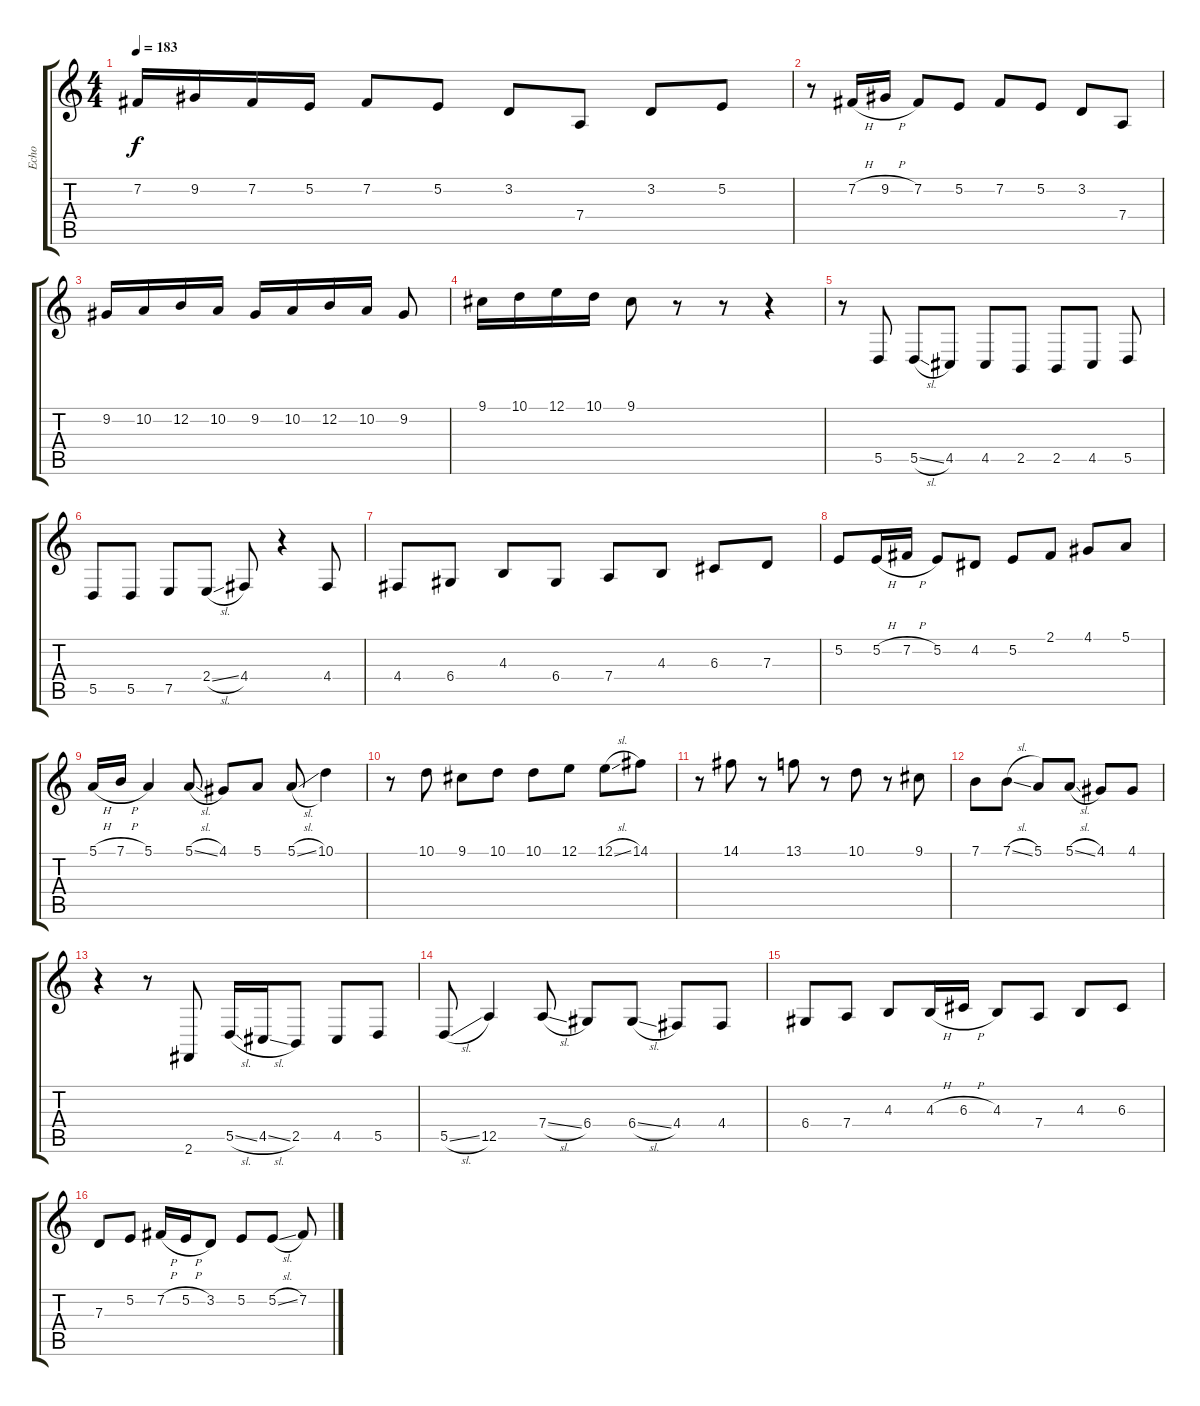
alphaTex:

\track ("Echo" "Echo") {instrument fx4atmosphere}
\staff {score tabs}
\tuning (E4 B3 G3 D3 A2 E2) {hide}
\ts (4 4)
\tempo 183
\clef g2
\ks c
7.2.16{dy f} 9.2.16 7.2.16 5.2.16 7.2.8 5.2.8 3.2.8 7.4.8 3.2.8 5.2.8 |
r.8 7.2{h}.16 9.2{h}.16 7.2.8 5.2.8 7.2.8 5.2.8 3.2.8 7.4.8 |
9.2.16 10.2.16 12.2.16 10.2.16 9.2.16 10.2.16 12.2.16 10.2.16 9.2.8 |
9.1.16 10.1.16 12.1.16 10.1.16 9.1.8 r.8 r.8 r.4 |
r.8 5.5.8 5.5{sl}.8 4.5.8 4.5.8 2.5.8 2.5.8 4.5.8 5.5.8 |
5.5.8 5.5.8 7.5.8 2.4{sl}.8 4.4.8 r.4 4.4.8 |
4.4.8 6.4.8 4.3.8 6.4.8 7.4.8 4.3.8 6.3.8 7.3.8 |
5.2.8 5.2{h}.16 7.2{h}.16 5.2.8 4.2.8 5.2.8 2.1.8 4.1.8 5.1.8 |
5.1{h}.16 7.1{h}.16 5.1.4 5.1{sl}.8 4.1.8 5.1.8 5.1{sl}.8 10.1.4 |
r.8 10.1.8 9.1.8 10.1.8 10.1.8 12.1.8 12.1{sl}.8 14.1.8 |
r.8 14.1.8 r.8 13.1.8 r.8 10.1.8 r.8 9.1.8 |
7.1.8 7.1{sl}.8 5.1.8 5.1{sl}.8 4.1.8 4.1.8 |
r.4 r.8 2.6.8 5.5{sl}.16 4.5{sl}.16 2.5.8 4.5.8 5.5.8 |
5.5{sl}.8 12.5.4 7.4{sl}.8 6.4.8 6.4{sl}.8 4.4.8 4.4.8 |
6.4.8 7.4.8 4.3.8 4.3{h}.16 6.3{h}.16 4.3.8 7.4.8 4.3.8 6.3.8 |
7.3.8 5.2.8 7.2{h}.16 5.2{h}.16 3.2.8 5.2.8 5.2{sl}.8 7.2.8
